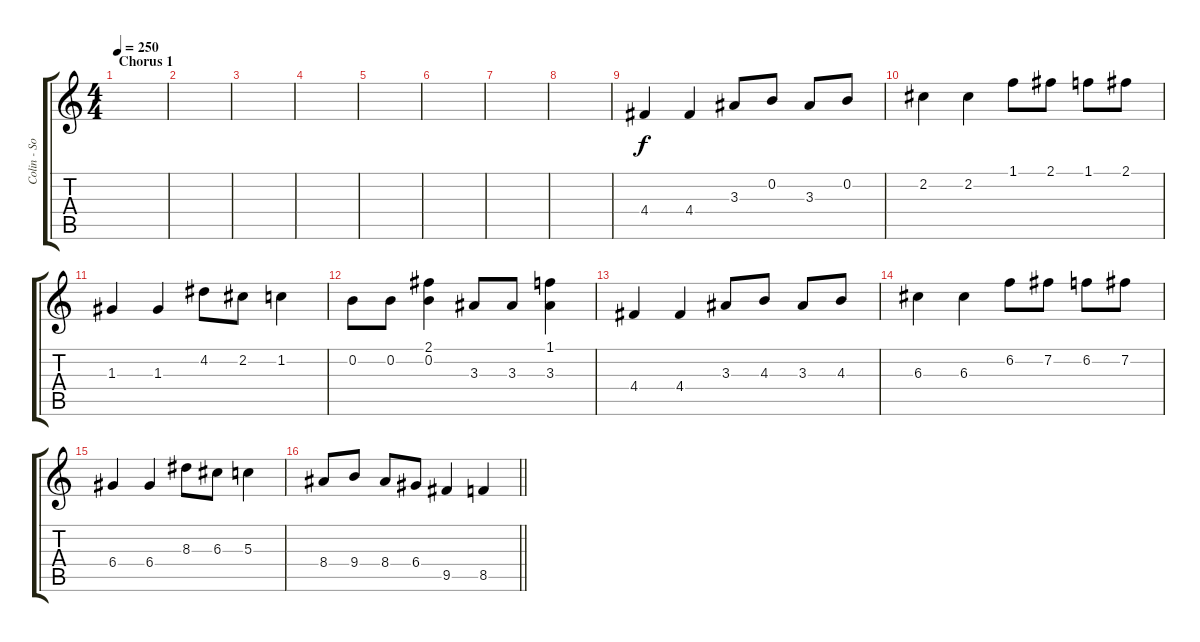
\track ("Colin - Solo Guitar" "Colin - So") {instrument distortionguitar}
\staff {score tabs}
\tuning (E4 B3 G3 D3 A2 E2) {hide}
\ts (4 4)
\section ("" "Chorus 1")
\tempo 250
\clef g2
\ks c
|
|
|
|
|
|
|
|
4.4.4 4.4.4 3.3.8 0.2.8 3.3.8 0.2.8 |
2.2.4 2.2.4 1.1.8 2.1.8 1.1.8 2.1.8 |
1.3.4 1.3.4 4.2.8 2.2.8 1.2.4 |
0.2.8 0.2.8 (2.1 0.2).4 3.3.8 3.3.8 (1.1 3.3).4 |
4.4.4 4.4.4 3.3.8 4.3.8 3.3.8 4.3.8 |
6.3.4 6.3.4 6.2.8 7.2.8 6.2.8 7.2.8 |
6.4.4 6.4.4 8.3.8 6.3.8 5.3.4 |
\barLineRight lightlight
8.4.8 9.4.8 8.4.8 6.4.8 9.5.4 8.5.4
